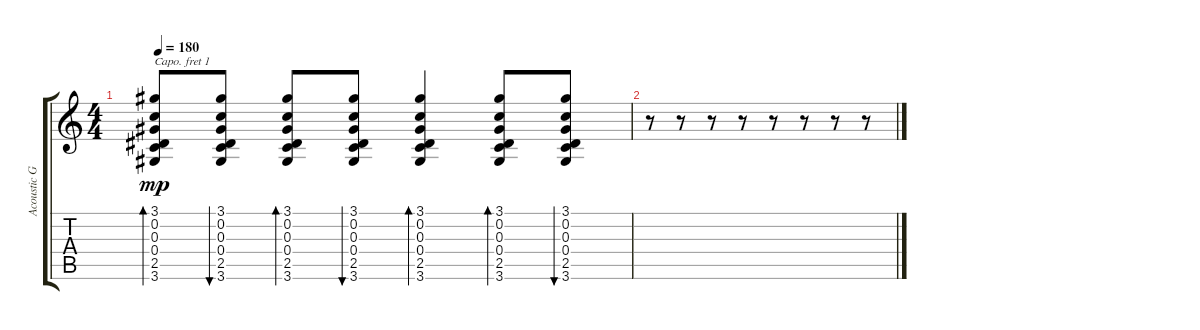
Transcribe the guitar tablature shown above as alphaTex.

\track ("Acoustic Guitar(steel)" "Acoustic G") {instrument acousticguitarsteel}
\staff {score tabs}
\capo 1
\tuning (E4 B3 G3 D3 A2 E2) {hide}
\ts (4 4)
\tempo 180
\clef g2
\ks c
(3.1 0.2 0.3 0.4 2.5 3.6).8{bd 60 dy mp} (3.1 0.2 0.3 0.4 2.5 3.6).8{bu 60} (3.1 0.2 0.3 0.4 2.5 3.6).8{bd 60} (3.1 0.2 0.3 0.4 2.5 3.6).8{bu 60} (3.1 0.2 0.3 0.4 2.5 3.6).4{bd 60} (3.1 0.2 0.3 0.4 2.5 3.6).8{bd 60} (3.1 0.2 0.3 0.4 2.5 3.6).8{bu 60} |
r.8 r.8 r.8 r.8 r.8 r.8 r.8 r.8
